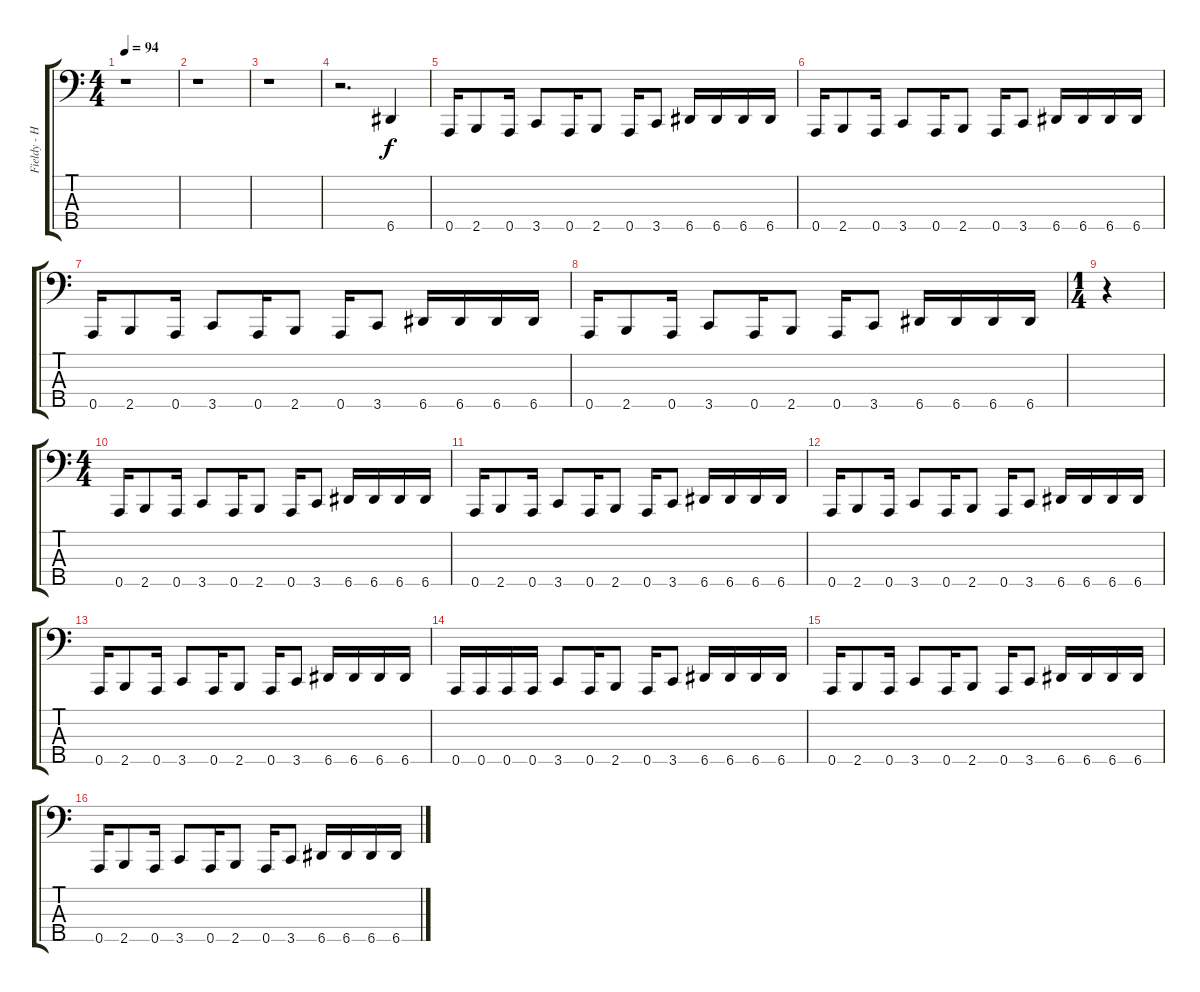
\track ("Fieldy - Heavy Slap" "Fieldy - H") {instrument slapbass1}
\staff {score tabs}
\tuning (F2 C2 G1 D1 A0) {hide}
\ts (4 4)
\tempo 94
\clef f4
\ks c
r.1{dy f} |
r.1 |
r.1 |
r.2{d} 6.5.4 |
0.5.16 2.5.8 0.5.16 3.5.8 0.5.16 2.5.8 0.5.16 3.5.8 6.5.16 6.5.16 6.5.16 6.5.16 |
0.5.16 2.5.8 0.5.16 3.5.8 0.5.16 2.5.8 0.5.16 3.5.8 6.5.16 6.5.16 6.5.16 6.5.16 |
0.5.16 2.5.8 0.5.16 3.5.8 0.5.16 2.5.8 0.5.16 3.5.8 6.5.16 6.5.16 6.5.16 6.5.16 |
0.5.16 2.5.8 0.5.16 3.5.8 0.5.16 2.5.8 0.5.16 3.5.8 6.5.16 6.5.16 6.5.16 6.5.16 |
\ts (1 4)
r.4 |
\ts (4 4)
0.5.16 2.5.8 0.5.16 3.5.8 0.5.16 2.5.8 0.5.16 3.5.8 6.5.16 6.5.16 6.5.16 6.5.16 |
0.5.16 2.5.8 0.5.16 3.5.8 0.5.16 2.5.8 0.5.16 3.5.8 6.5.16 6.5.16 6.5.16 6.5.16 |
0.5.16 2.5.8 0.5.16 3.5.8 0.5.16 2.5.8 0.5.16 3.5.8 6.5.16 6.5.16 6.5.16 6.5.16 |
0.5.16 2.5.8 0.5.16 3.5.8 0.5.16 2.5.8 0.5.16 3.5.8 6.5.16 6.5.16 6.5.16 6.5.16 |
0.5.16 0.5.16 0.5.16 0.5.16 3.5.8 0.5.16 2.5.8 0.5.16 3.5.8 6.5.16 6.5.16 6.5.16 6.5.16 |
0.5.16 2.5.8 0.5.16 3.5.8 0.5.16 2.5.8 0.5.16 3.5.8 6.5.16 6.5.16 6.5.16 6.5.16 |
0.5.16 2.5.8 0.5.16 3.5.8 0.5.16 2.5.8 0.5.16 3.5.8 6.5.16 6.5.16 6.5.16 6.5.16
